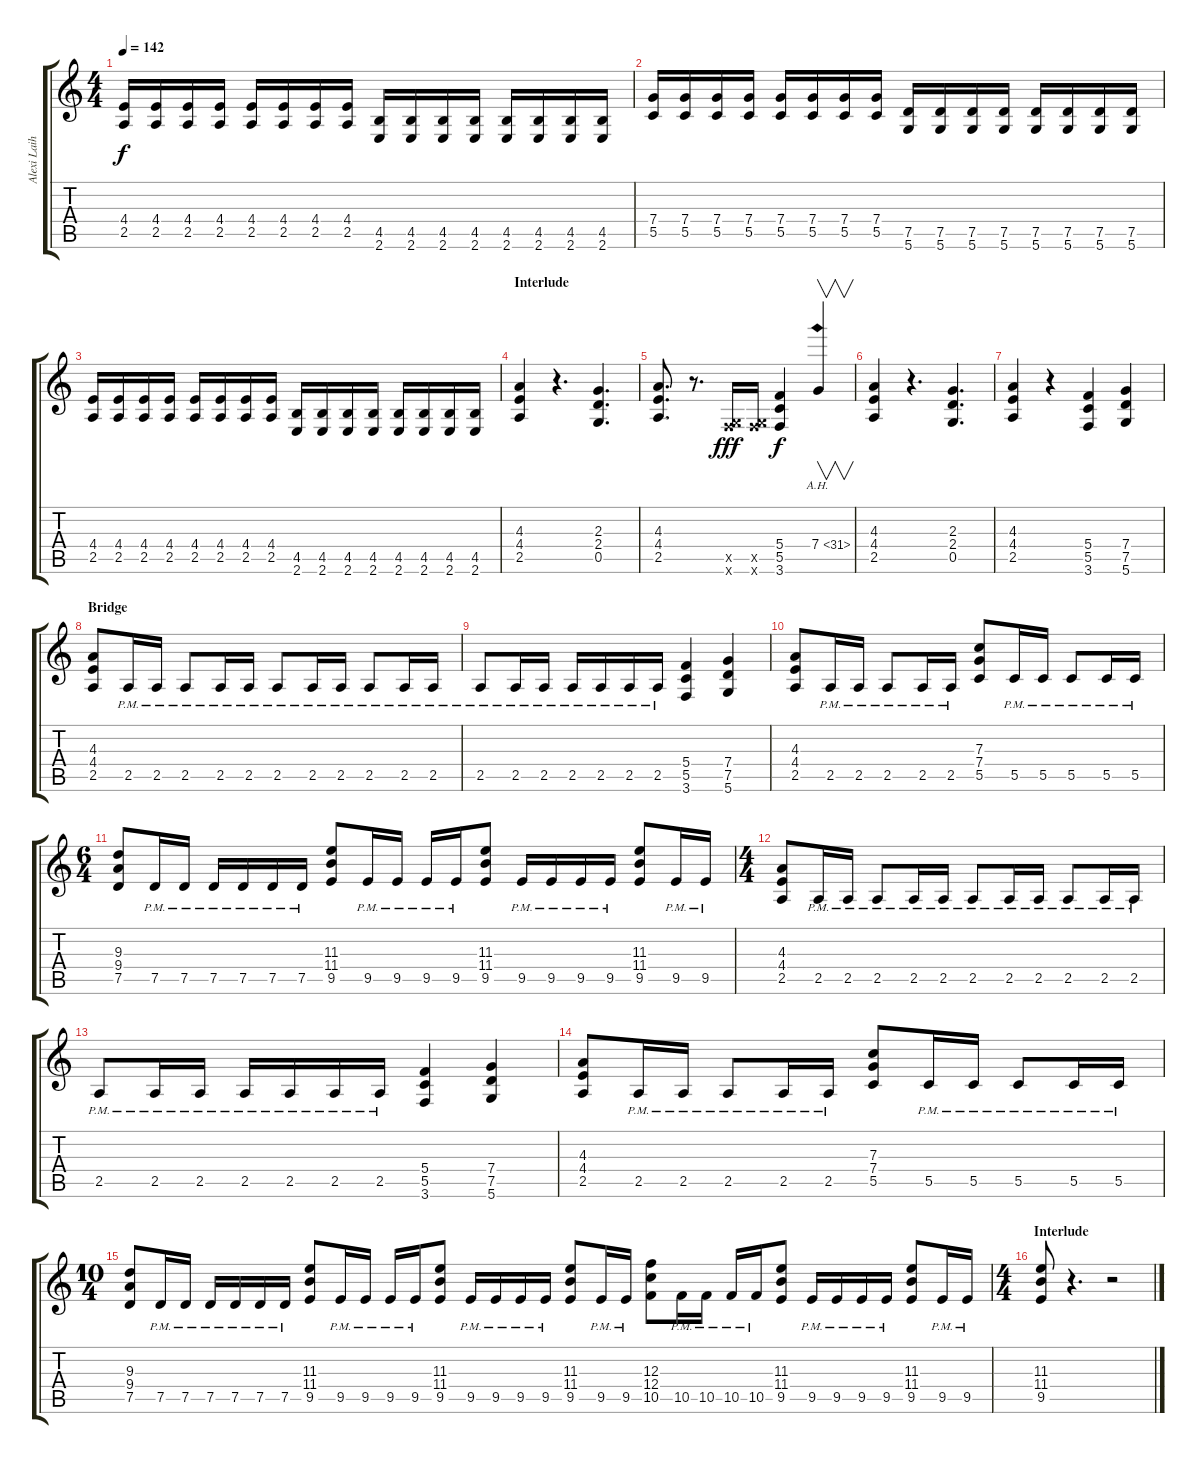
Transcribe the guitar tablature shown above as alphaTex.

\track ("Alexi Laiho" "Alexi Laih") {instrument distortionguitar}
\staff {score tabs}
\tuning (D4 A3 F3 C3 G2 D2) {hide}
\ts (4 4)
\tempo 142
\clef g2
\ks c
(4.4 2.5).16{dy f} (4.4 2.5).16 (4.4 2.5).16 (4.4 2.5).16 (4.4 2.5).16 (4.4 2.5).16 (4.4 2.5).16 (4.4 2.5).16 (4.5 2.6).16 (4.5 2.6).16 (4.5 2.6).16 (4.5 2.6).16 (4.5 2.6).16 (4.5 2.6).16 (4.5 2.6).16 (4.5 2.6).16 |
(7.4 5.5).16 (7.4 5.5).16 (7.4 5.5).16 (7.4 5.5).16 (7.4 5.5).16 (7.4 5.5).16 (7.4 5.5).16 (7.4 5.5).16 (7.5 5.6).16 (7.5 5.6).16 (7.5 5.6).16 (7.5 5.6).16 (7.5 5.6).16 (7.5 5.6).16 (7.5 5.6).16 (7.5 5.6).16 |
(4.4 2.5).16 (4.4 2.5).16 (4.4 2.5).16 (4.4 2.5).16 (4.4 2.5).16 (4.4 2.5).16 (4.4 2.5).16 (4.4 2.5).16 (4.5 2.6).16 (4.5 2.6).16 (4.5 2.6).16 (4.5 2.6).16 (4.5 2.6).16 (4.5 2.6).16 (4.5 2.6).16 (4.5 2.6).16 |
\section ("" "Interlude")
(4.3 4.4 2.5).4 r.4{d} (2.3 2.4 0.5).4{d} |
(4.3 4.4 2.5).8{d} r.8{d} (0.5{x} 3.6{x}).16{dy fff} (0.5{x} 3.6{x}).16 (5.4 5.5 3.6).4{dy f} 7.4{ah 24}.4{v} |
(4.3 4.4 2.5).4 r.4{d} (2.3 2.4 0.5).4{d} |
(4.3 4.4 2.5).4 r.4 (5.4 5.5 3.6).4 (7.4 7.5 5.6).4 |
\section ("" "Bridge")
(4.3 4.4 2.5).8 2.5{pm}.16 2.5{pm}.16 2.5{pm}.8 2.5{pm}.16 2.5{pm}.16 2.5{pm}.8 2.5{pm}.16 2.5{pm}.16 2.5{pm}.8 2.5{pm}.16 2.5{pm}.16 |
2.5{pm}.8 2.5{pm}.16 2.5{pm}.16 2.5{pm}.16 2.5{pm}.16 2.5{pm}.16 2.5{pm}.16 (5.4 5.5 3.6).4 (7.4 7.5 5.6).4 |
(4.3 4.4 2.5).8 2.5{pm}.16 2.5{pm}.16 2.5{pm}.8 2.5{pm}.16 2.5{pm}.16 (7.3 7.4 5.5).8 5.5{pm}.16 5.5{pm}.16 5.5{pm}.8 5.5{pm}.16 5.5{pm}.16 |
\ts (6 4)
(9.3 9.4 7.5).8 7.5{pm}.16 7.5{pm}.16 7.5{pm}.16 7.5{pm}.16 7.5{pm}.16 7.5{pm}.16 (11.3 11.4 9.5).8 9.5{pm}.16 9.5{pm}.16 9.5{pm}.16 9.5{pm}.16 (11.3 11.4 9.5).8 9.5{pm}.16 9.5{pm}.16 9.5{pm}.16 9.5{pm}.16 (11.3 11.4 9.5).8 9.5{pm}.16 9.5{pm}.16 |
\ts (4 4)
(4.3 4.4 2.5).8 2.5{pm}.16 2.5{pm}.16 2.5{pm}.8 2.5{pm}.16 2.5{pm}.16 2.5{pm}.8 2.5{pm}.16 2.5{pm}.16 2.5{pm}.8 2.5{pm}.16 2.5{pm}.16 |
2.5{pm}.8 2.5{pm}.16 2.5{pm}.16 2.5{pm}.16 2.5{pm}.16 2.5{pm}.16 2.5{pm}.16 (5.4 5.5 3.6).4 (7.4 7.5 5.6).4 |
(4.3 4.4 2.5).8 2.5{pm}.16 2.5{pm}.16 2.5{pm}.8 2.5{pm}.16 2.5{pm}.16 (7.3 7.4 5.5).8 5.5{pm}.16 5.5{pm}.16 5.5{pm}.8 5.5{pm}.16 5.5{pm}.16 |
\ts (10 4)
(9.3 9.4 7.5).8 7.5{pm}.16 7.5{pm}.16 7.5{pm}.16 7.5{pm}.16 7.5{pm}.16 7.5{pm}.16 (11.3 11.4 9.5).8 9.5{pm}.16 9.5{pm}.16 9.5{pm}.16 9.5{pm}.16 (11.3 11.4 9.5).8 9.5{pm}.16 9.5{pm}.16 9.5{pm}.16 9.5{pm}.16 (11.3 11.4 9.5).8 9.5{pm}.16 9.5{pm}.16 (12.3 12.4 10.5).8 10.5{pm}.16 10.5{pm}.16 10.5{pm}.16 10.5{pm}.16 (11.3 11.4 9.5).8 9.5{pm}.16 9.5{pm}.16 9.5{pm}.16 9.5{pm}.16 (11.3 11.4 9.5).8 9.5{pm}.16 9.5{pm}.16 |
\ts (4 4)
\section ("" "Interlude")
(11.3 11.4 9.5).8 r.4{d} r.2
